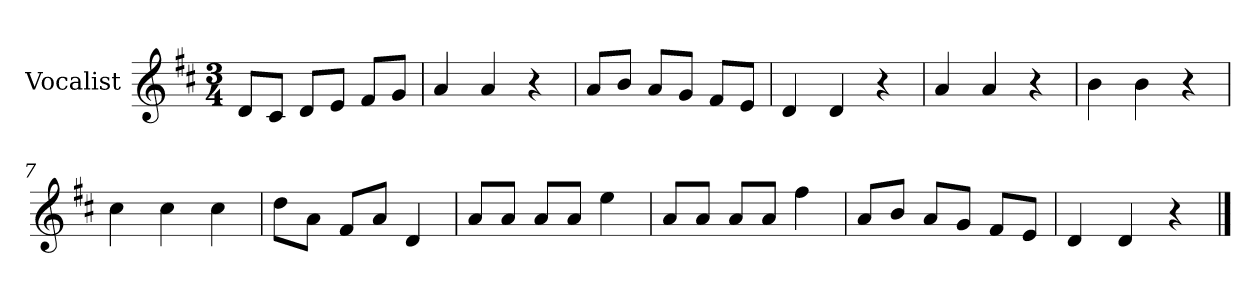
**kern
*part1
*staff1
*I"Vocalist
*k[f#c#]
*D:
*M3/4
=1
8dL
8c#J
8dL
8eJ
8f#L
8gJ
=2
4a
4a
4r
=3
8aL
8bJ
8aL
8gJ
8f#L
8eJ
=4
4d
4d
4r
=5
4a
4a
4r
=6
4b
4b
4r
=7
4cc#
4cc#
4cc#
=8
8ddL
8aJ
8f#L
8aJ
4d
=9
8aL
8aJ
8aL
8aJ
4ee
=10
8aL
8aJ
8aL
8aJ
4ff#
=11
8aL
8bJ
8aL
8gJ
8f#L
8eJ
=12
4d
4d
4r
==
*-
